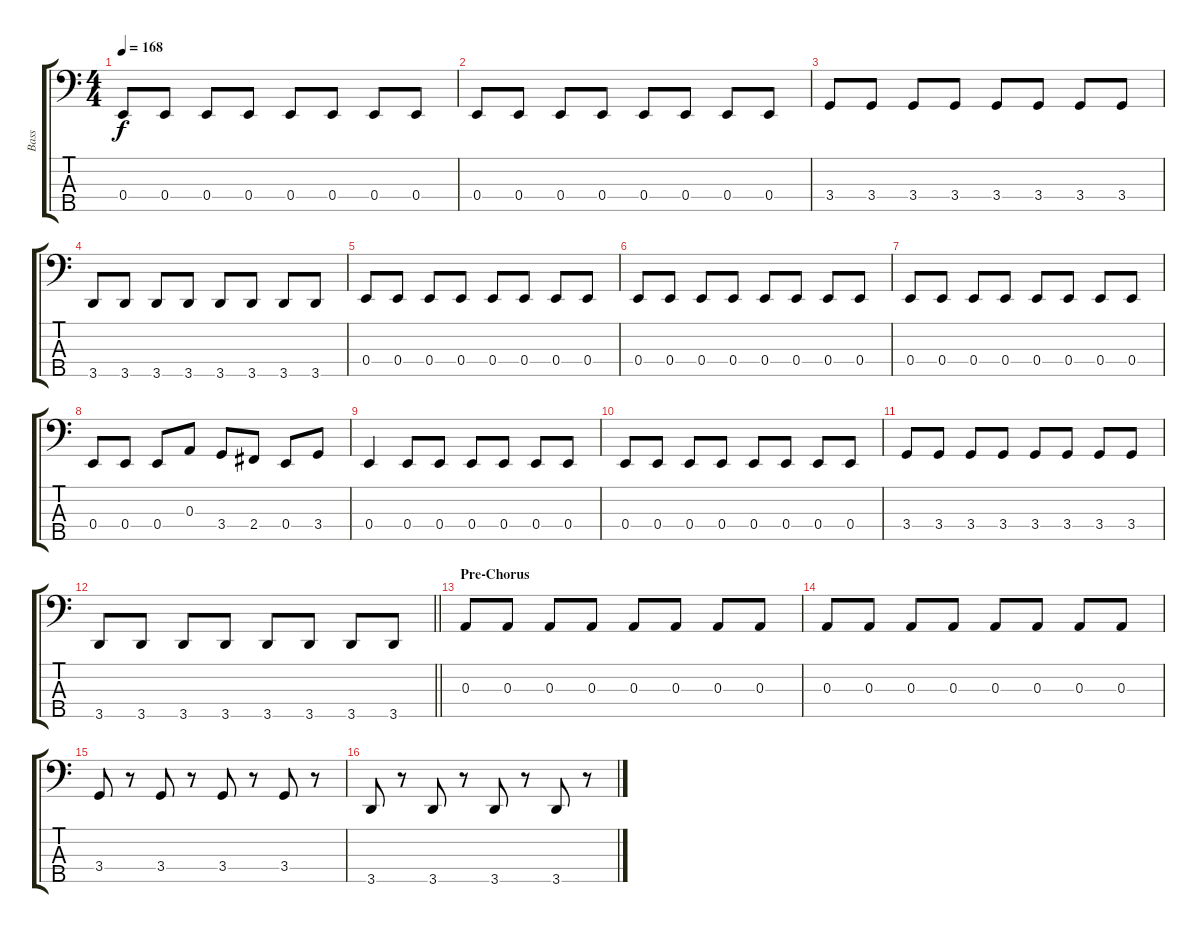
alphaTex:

\track ("Bass" "Bass") {instrument electricbassfinger}
\staff {score tabs}
\tuning (G2 D2 A1 E1 B0) {hide}
\ts (4 4)
\tempo 168
\clef f4
\ks c
0.4.8{dy f} 0.4.8 0.4.8 0.4.8 0.4.8 0.4.8 0.4.8 0.4.8 |
0.4.8 0.4.8 0.4.8 0.4.8 0.4.8 0.4.8 0.4.8 0.4.8 |
3.4.8 3.4.8 3.4.8 3.4.8 3.4.8 3.4.8 3.4.8 3.4.8 |
3.5.8 3.5.8 3.5.8 3.5.8 3.5.8 3.5.8 3.5.8 3.5.8 |
0.4.8 0.4.8 0.4.8 0.4.8 0.4.8 0.4.8 0.4.8 0.4.8 |
0.4.8 0.4.8 0.4.8 0.4.8 0.4.8 0.4.8 0.4.8 0.4.8 |
0.4.8 0.4.8 0.4.8 0.4.8 0.4.8 0.4.8 0.4.8 0.4.8 |
0.4.8 0.4.8 0.4.8 0.3.8 3.4.8 2.4.8 0.4.8 3.4.8 |
0.4.4 0.4.8 0.4.8 0.4.8 0.4.8 0.4.8 0.4.8 |
0.4.8 0.4.8 0.4.8 0.4.8 0.4.8 0.4.8 0.4.8 0.4.8 |
3.4.8 3.4.8 3.4.8 3.4.8 3.4.8 3.4.8 3.4.8 3.4.8 |
\barLineRight lightlight
3.5.8 3.5.8 3.5.8 3.5.8 3.5.8 3.5.8 3.5.8 3.5.8 |
\section ("" "Pre-Chorus")
0.3.8 0.3.8 0.3.8 0.3.8 0.3.8 0.3.8 0.3.8 0.3.8 |
0.3.8 0.3.8 0.3.8 0.3.8 0.3.8 0.3.8 0.3.8 0.3.8 |
3.4.8 r.8 3.4.8 r.8 3.4.8 r.8 3.4.8 r.8 |
3.5.8 r.8 3.5.8 r.8 3.5.8 r.8 3.5.8 r.8
